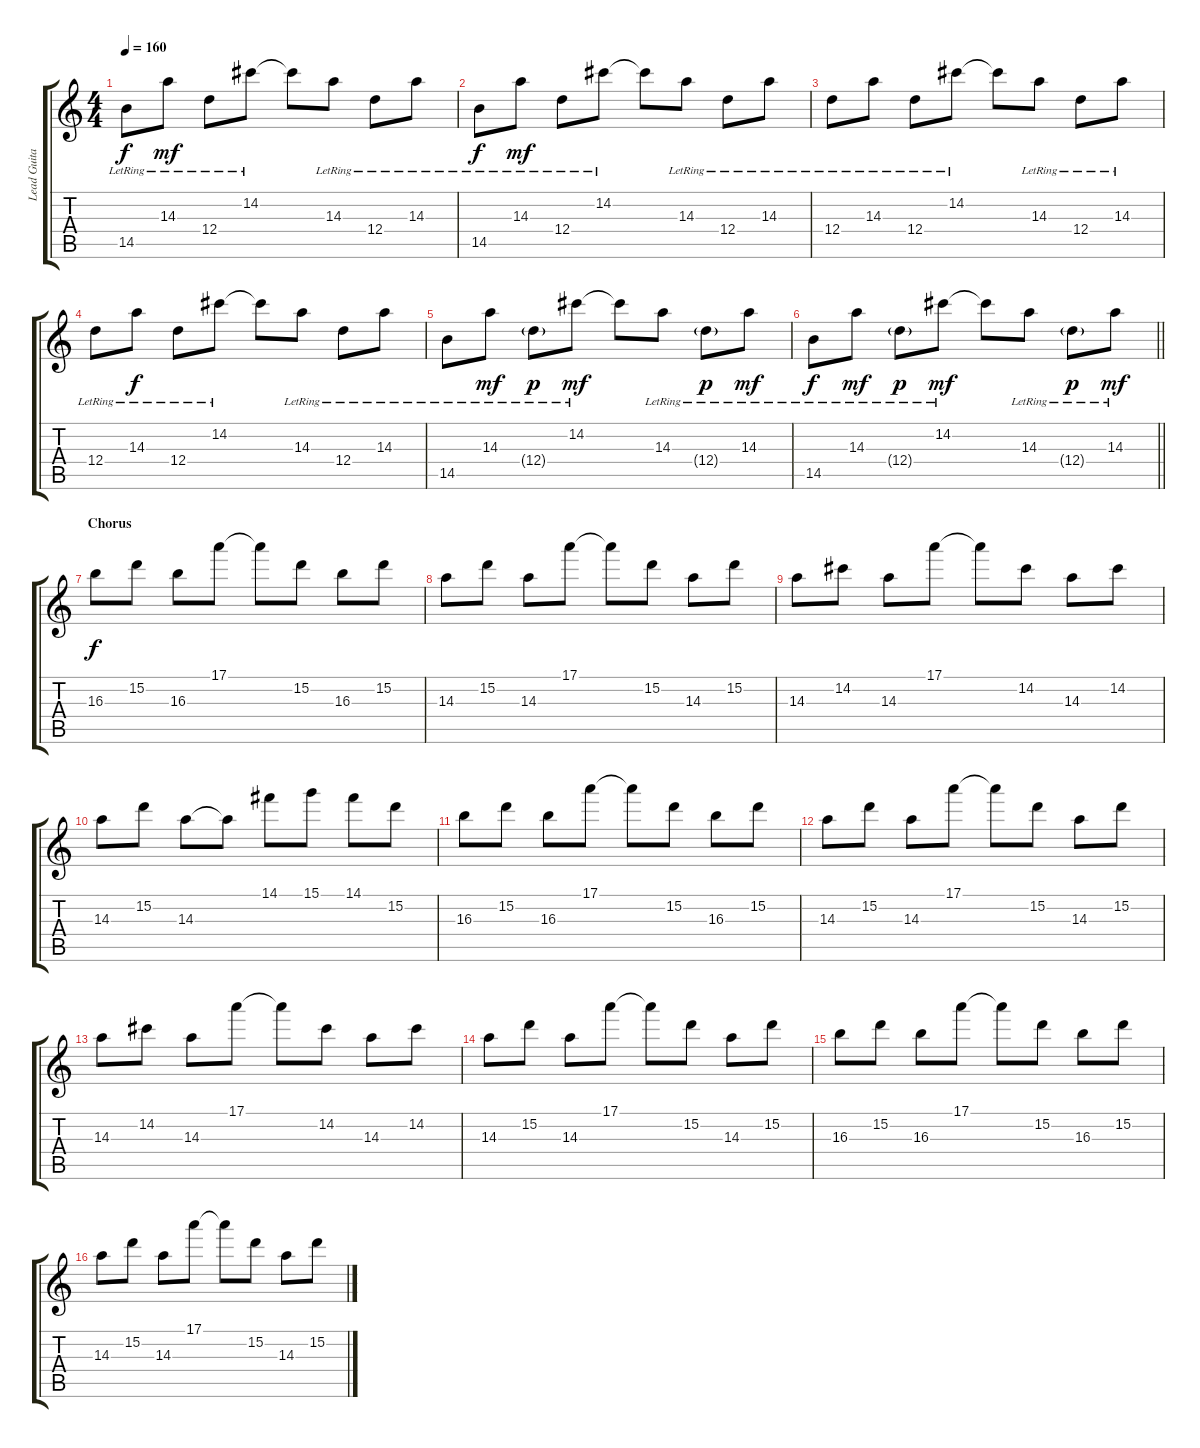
\track ("Lead Guitar" "Lead Guita") {instrument distortionguitar}
\staff {score tabs}
\tuning (E4 B3 G3 D3 A2 D2) {hide}
\ts (4 4)
\tempo 160
\clef g2
\ks c
14.5{lr}.8{dy f} 14.3{lr}.8{dy mf} 12.4{lr}.8 14.2{lr}.8 14.2{t}.8 14.3{lr}.8 12.4{lr}.8 14.3{lr}.8 |
14.5{lr}.8{dy f} 14.3{lr}.8{dy mf} 12.4{lr}.8 14.2{lr}.8 14.2{t}.8 14.3{lr}.8 12.4{lr}.8 14.3{lr}.8 |
12.4{lr}.8 14.3{lr}.8 12.4{lr}.8 14.2{lr}.8 14.2{t}.8 14.3{lr}.8 12.4{lr}.8 14.3{lr}.8 |
12.4{lr}.8 14.3{lr}.8{dy f} 12.4{lr}.8 14.2{lr}.8 14.2{t}.8 14.3{lr}.8 12.4{lr}.8 14.3{lr}.8 |
14.5{lr}.8 14.3{lr}.8{dy mf} 12.4{g lr}.8{dy p} 14.2{lr}.8{dy mf} 14.2{t}.8 14.3{lr}.8 12.4{g lr}.8{dy p} 14.3{lr}.8{dy mf} |
\barLineRight lightlight
14.5{lr}.8{dy f} 14.3{lr}.8{dy mf} 12.4{g lr}.8{dy p} 14.2{lr}.8{dy mf} 14.2{t}.8 14.3{lr}.8 12.4{g lr}.8{dy p} 14.3{lr}.8{dy mf} |
\section ("" "Chorus")
16.3.8{dy f instrument distortionguitar} 15.2.8 16.3.8 17.1.8 17.1{t}.8 15.2.8 16.3.8 15.2.8 |
14.3.8 15.2.8 14.3.8 17.1.8 17.1{t}.8 15.2.8 14.3.8 15.2.8 |
14.3.8 14.2.8 14.3.8 17.1.8 17.1{t}.8 14.2.8 14.3.8 14.2.8 |
14.3.8 15.2.8 14.3.8 14.3{t}.8 14.1.8 15.1.8 14.1.8 15.2.8 |
16.3.8 15.2.8 16.3.8 17.1.8 17.1{t}.8 15.2.8 16.3.8 15.2.8 |
14.3.8 15.2.8 14.3.8 17.1.8 17.1{t}.8 15.2.8 14.3.8 15.2.8 |
14.3.8 14.2.8 14.3.8 17.1.8 17.1{t}.8 14.2.8 14.3.8 14.2.8 |
14.3.8 15.2.8 14.3.8 17.1.8 17.1{t}.8 15.2.8 14.3.8 15.2.8 |
16.3.8 15.2.8 16.3.8 17.1.8 17.1{t}.8 15.2.8 16.3.8 15.2.8 |
14.3.8 15.2.8 14.3.8 17.1.8 17.1{t}.8 15.2.8 14.3.8 15.2.8
